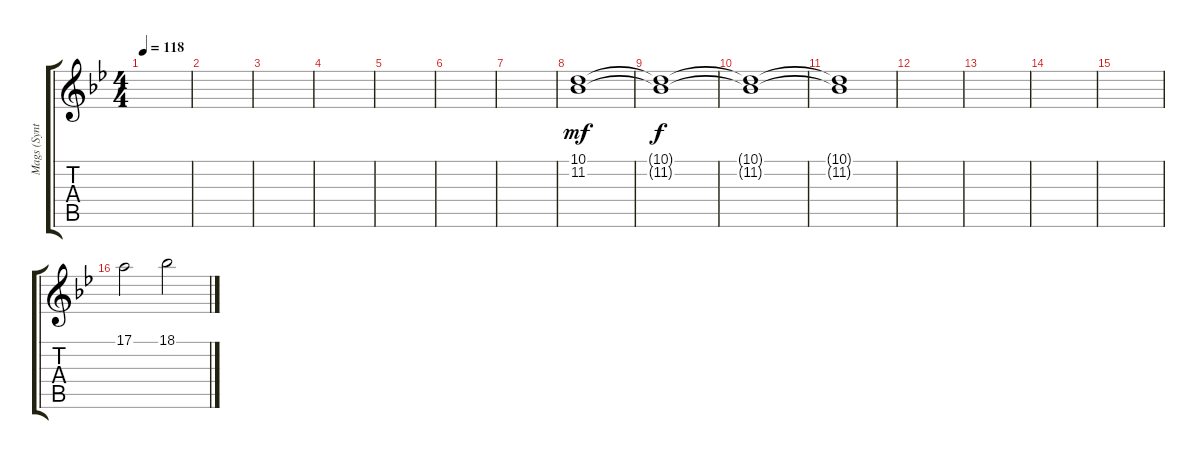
\track ("Mags (Synth Strings)" "Mags (Synt") {instrument stringensemble1}
\staff {score tabs}
\tuning (E4 B3 G3 D3 A2 E2) {hide}
\ts (4 4)
\tempo 118
\clef g2
\ks bb
|
|
|
|
|
|
|
(10.1 11.2).1{dy mf volume 9} |
(10.1{t} 11.2{t}).1{dy f} |
(10.1{t} 11.2{t}).1 |
(10.1{t} 11.2{t}).1 |
|
|
|
|
17.1.2{volume 10} 18.1.2
